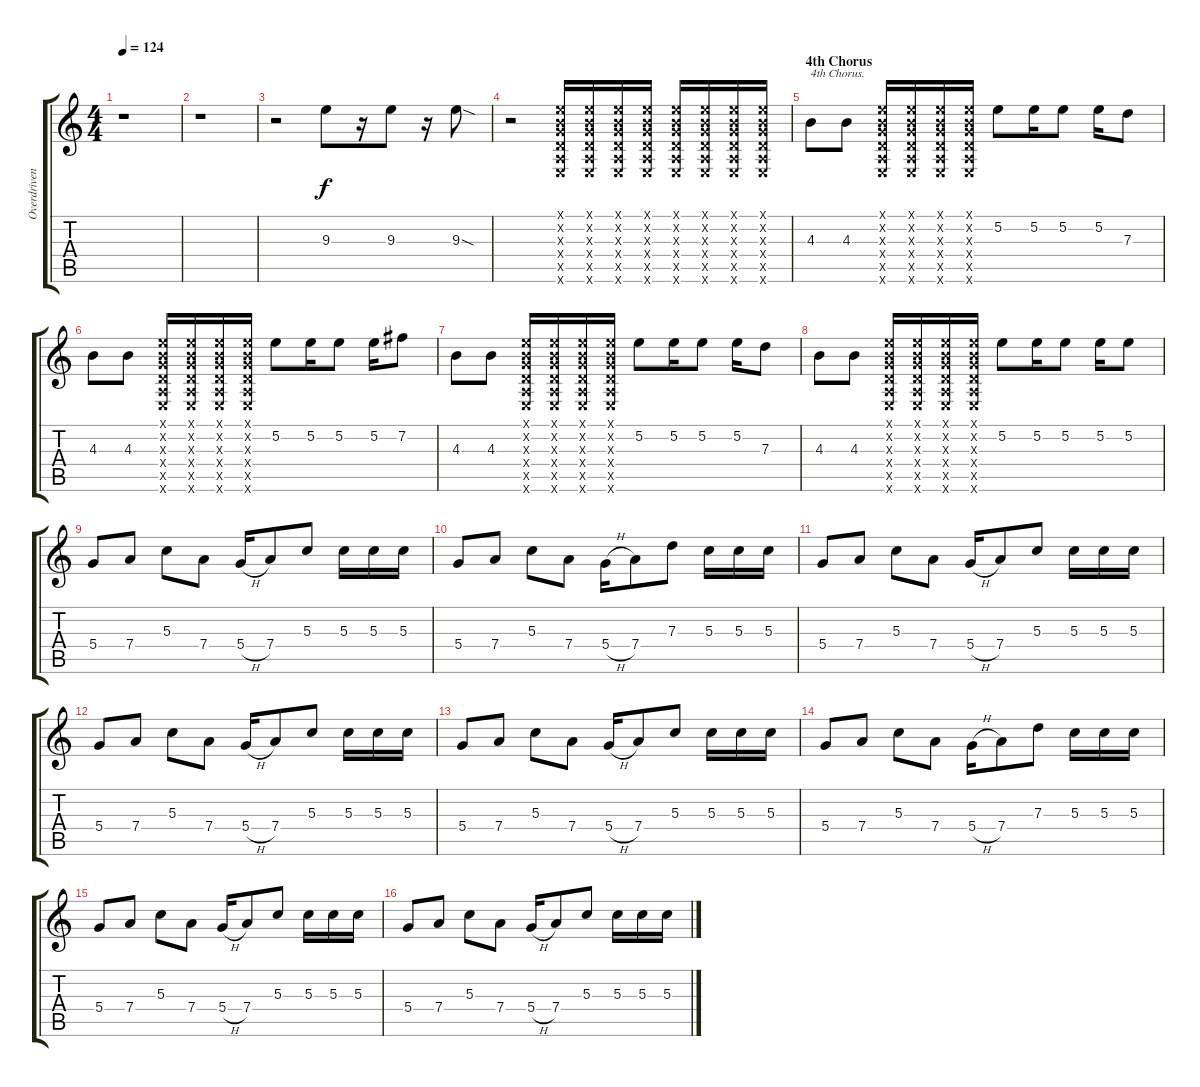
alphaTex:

\track ("Overdriven Guitar" "Overdriven") {instrument overdrivenguitar}
\staff {score tabs}
\tuning (E4 B3 G3 D3 A2 E2) {hide}
\ts (4 4)
\tempo 124
\clef g2
\ks c
r.1{dy f} |
r.1 |
r.2 9.3.8 r.16 9.3.8 r.16 9.3{sod}.8 |
r.2 (0.1{x} 0.2{x} 0.3{x} 0.4{x} 0.5{x} 0.6{x}).16 (0.1{x} 0.2{x} 0.3{x} 0.4{x} 0.5{x} 0.6{x}).16 (0.1{x} 0.2{x} 0.3{x} 0.4{x} 0.5{x} 0.6{x}).16 (0.1{x} 0.2{x} 0.3{x} 0.4{x} 0.5{x} 0.6{x}).16 (0.1{x} 0.2{x} 0.3{x} 0.4{x} 0.5{x} 0.6{x}).16 (0.1{x} 0.2{x} 0.3{x} 0.4{x} 0.5{x} 0.6{x}).16 (0.1{x} 0.2{x} 0.3{x} 0.4{x} 0.5{x} 0.6{x}).16 (0.1{x} 0.2{x} 0.3{x} 0.4{x} 0.5{x} 0.6{x}).16 |
\section ("" "4th Chorus")
4.3.8{txt "4th Chorus."} 4.3.8 (0.1{x} 0.2{x} 0.3{x} 0.4{x} 0.5{x} 0.6{x}).16 (0.1{x} 0.2{x} 0.3{x} 0.4{x} 0.5{x} 0.6{x}).16 (0.1{x} 0.2{x} 0.3{x} 0.4{x} 0.5{x} 0.6{x}).16 (0.1{x} 0.2{x} 0.3{x} 0.4{x} 0.5{x} 0.6{x}).16 5.2.8 5.2.16 5.2.8 5.2.16 7.3.8 |
4.3.8 4.3.8 (0.1{x} 0.2{x} 0.3{x} 0.4{x} 0.5{x} 0.6{x}).16 (0.1{x} 0.2{x} 0.3{x} 0.4{x} 0.5{x} 0.6{x}).16 (0.1{x} 0.2{x} 0.3{x} 0.4{x} 0.5{x} 0.6{x}).16 (0.1{x} 0.2{x} 0.3{x} 0.4{x} 0.5{x} 0.6{x}).16 5.2.8 5.2.16 5.2.8 5.2.16 7.2.8 |
4.3.8 4.3.8 (0.1{x} 0.2{x} 0.3{x} 0.4{x} 0.5{x} 0.6{x}).16 (0.1{x} 0.2{x} 0.3{x} 0.4{x} 0.5{x} 0.6{x}).16 (0.1{x} 0.2{x} 0.3{x} 0.4{x} 0.5{x} 0.6{x}).16 (0.1{x} 0.2{x} 0.3{x} 0.4{x} 0.5{x} 0.6{x}).16 5.2.8 5.2.16 5.2.8 5.2.16 7.3.8 |
4.3.8 4.3.8 (0.1{x} 0.2{x} 0.3{x} 0.4{x} 0.5{x} 0.6{x}).16 (0.1{x} 0.2{x} 0.3{x} 0.4{x} 0.5{x} 0.6{x}).16 (0.1{x} 0.2{x} 0.3{x} 0.4{x} 0.5{x} 0.6{x}).16 (0.1{x} 0.2{x} 0.3{x} 0.4{x} 0.5{x} 0.6{x}).16 5.2.8 5.2.16 5.2.8 5.2.16 5.2.8 |
5.4.8 7.4.8 5.3.8 7.4.8 5.4{h}.16 7.4.8 5.3.8 5.3.16 5.3.16 5.3.16 |
5.4.8 7.4.8 5.3.8 7.4.8 5.4{h}.16 7.4.8 7.3.8 5.3.16 5.3.16 5.3.16 |
5.4.8 7.4.8 5.3.8 7.4.8 5.4{h}.16 7.4.8 5.3.8 5.3.16 5.3.16 5.3.16 |
5.4.8 7.4.8 5.3.8 7.4.8 5.4{h}.16 7.4.8 5.3.8 5.3.16 5.3.16 5.3.16 |
5.4.8 7.4.8 5.3.8 7.4.8 5.4{h}.16 7.4.8 5.3.8 5.3.16 5.3.16 5.3.16 |
5.4.8 7.4.8 5.3.8 7.4.8 5.4{h}.16 7.4.8 7.3.8 5.3.16 5.3.16 5.3.16 |
5.4.8 7.4.8 5.3.8 7.4.8 5.4{h}.16 7.4.8 5.3.8 5.3.16 5.3.16 5.3.16 |
5.4.8 7.4.8 5.3.8 7.4.8 5.4{h}.16 7.4.8 5.3.8 5.3.16 5.3.16 5.3.16
